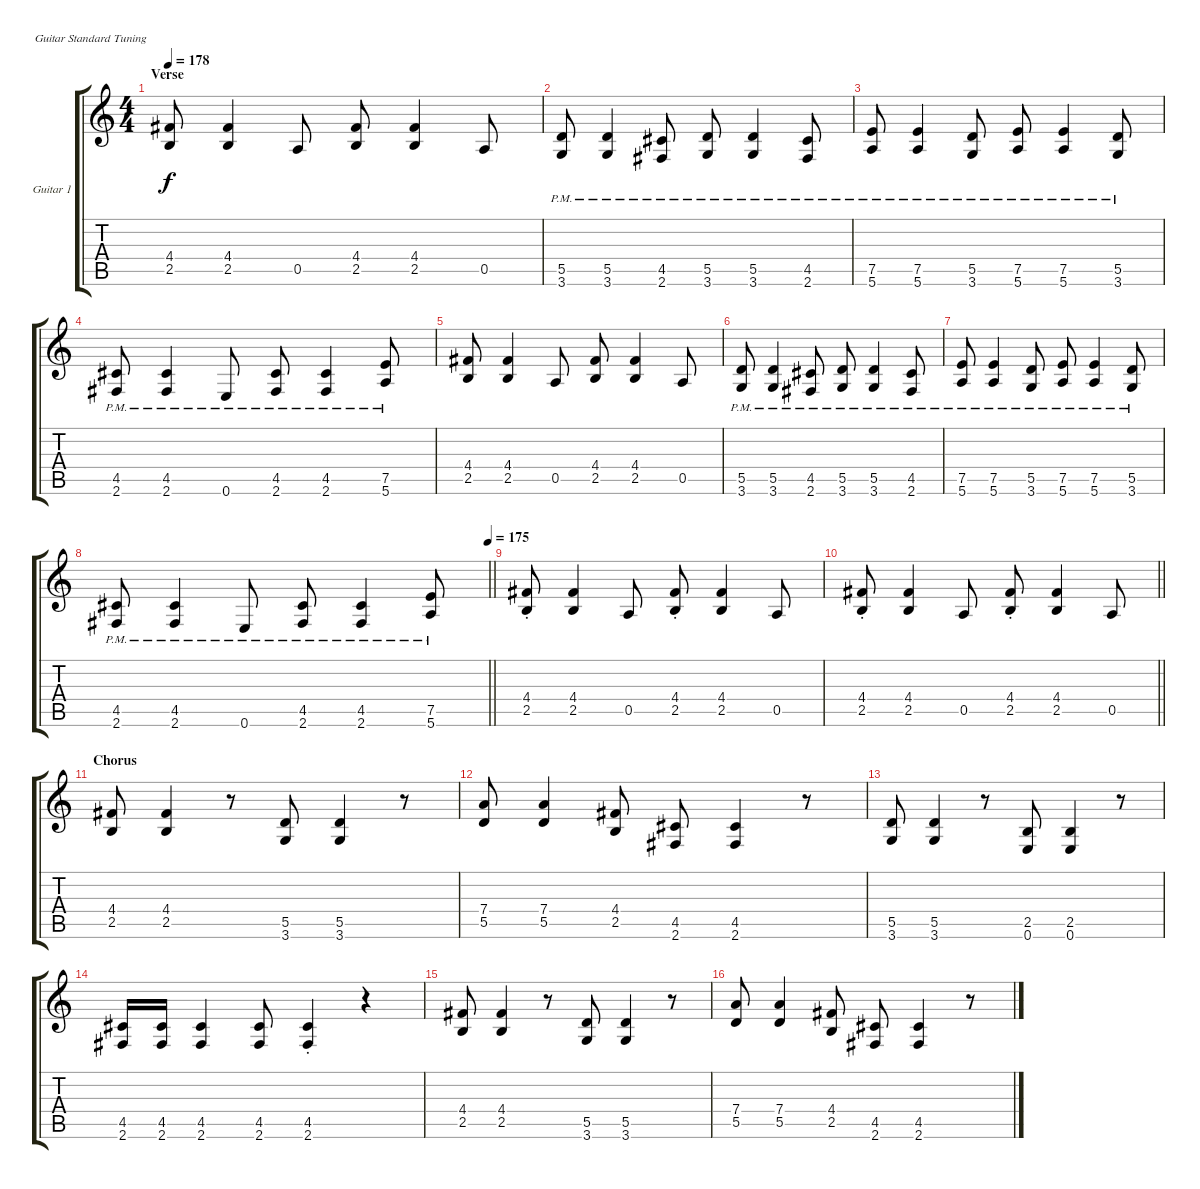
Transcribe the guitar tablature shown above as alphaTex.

\bracketExtendMode groupsimilarinstruments
\firstSystemTrackNameOrientation horizontal
\otherSystemsTrackNameOrientation horizontal
\track ("Guitar 1" "Guitar 1") {instrument overdrivenguitar}
\staff {score tabs}
\tuning (E4 B3 G3 D3 A2 E2)
\ts (4 4)
\section ("" "Verse")
\tempo 178
\clef g2
\ks c
(4.4 2.5).8{dy f} (4.4 2.5).4 0.5.8 (4.4 2.5).8 (4.4 2.5).4 0.5.8 |
(5.5{pm} 3.6{pm}).8 (5.5{pm} 3.6{pm}).4 (4.5{pm} 2.6{pm}).8 (5.5{pm} 3.6{pm}).8 (5.5{pm} 3.6{pm}).4 (4.5{pm} 2.6{pm}).8 |
(7.5{pm} 5.6{pm}).8 (7.5{pm} 5.6{pm}).4 (5.5{pm} 3.6{pm}).8 (7.5{pm} 5.6{pm}).8 (7.5{pm} 5.6{pm}).4 (5.5{pm} 3.6{pm}).8 |
(4.5{pm} 2.6{pm}).8 (4.5{pm} 2.6{pm}).4 0.6{pm}.8 (4.5{pm} 2.6{pm}).8 (4.5{pm} 2.6{pm}).4 (7.5{pm} 5.6{pm}).8 |
(4.4 2.5).8 (4.4 2.5).4 0.5.8 (4.4 2.5).8 (4.4 2.5).4 0.5.8 |
(5.5{pm} 3.6{pm}).8 (5.5{pm} 3.6{pm}).4 (4.5{pm} 2.6{pm}).8 (5.5{pm} 3.6{pm}).8 (5.5{pm} 3.6{pm}).4 (4.5{pm} 2.6{pm}).8 |
(7.5{pm} 5.6{pm}).8 (7.5{pm} 5.6{pm}).4 (5.5{pm} 3.6{pm}).8 (7.5{pm} 5.6{pm}).8 (7.5{pm} 5.6{pm}).4 (5.5{pm} 3.6{pm}).8 |
\tempo (175 1)
\barLineRight lightlight
(4.5{pm} 2.6{pm}).8 (4.5{pm} 2.6{pm}).4 0.6{pm}.8 (4.5{pm} 2.6{pm}).8 (4.5{pm} 2.6{pm}).4 (7.5{pm} 5.6{pm}).8 |
(4.4{st} 2.5{st}).8 (4.4 2.5).4 0.5.8 (4.4{st} 2.5{st}).8 (4.4 2.5).4 0.5.8 |
\barLineRight lightlight
(4.4{st} 2.5{st}).8 (4.4 2.5).4 0.5.8 (4.4{st} 2.5{st}).8 (4.4 2.5).4 0.5.8 |
\section ("" "Chorus")
(4.4 2.5).8 (4.4 2.5).4 r.8 (5.5 3.6).8 (5.5 3.6).4 r.8 |
(7.4 5.5).8 (7.4 5.5).4 (4.4 2.5).8 (4.5 2.6).8 (4.5 2.6).4 r.8 |
(5.5 3.6).8 (5.5 3.6).4 r.8 (2.5 0.6).8 (2.5 0.6).4 r.8 |
(4.5 2.6).16 (4.5 2.6).16 (4.5 2.6).4 (4.5 2.6).8 (4.5{st} 2.6{st}).4 r.4 |
(4.4 2.5).8 (4.4 2.5).4 r.8 (5.5 3.6).8 (5.5 3.6).4 r.8 |
(7.4 5.5).8 (7.4 5.5).4 (4.4 2.5).8 (4.5 2.6).8 (4.5 2.6).4 r.8
